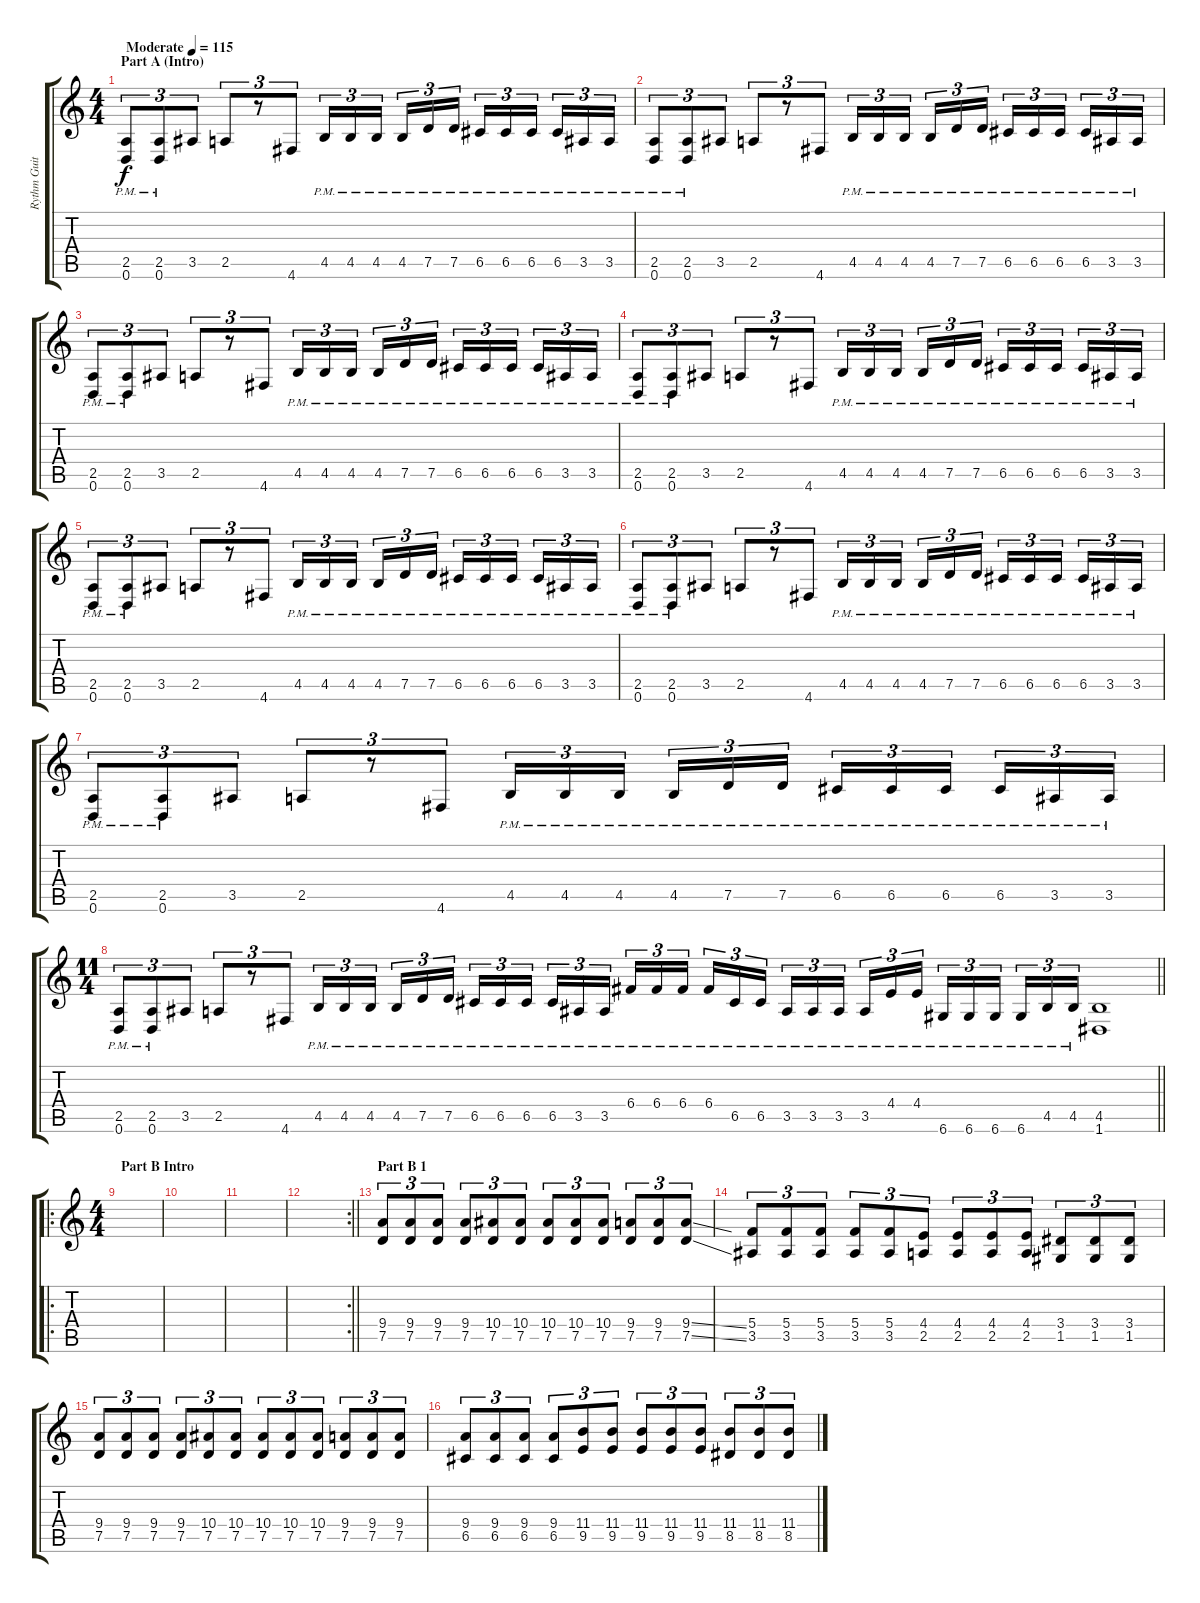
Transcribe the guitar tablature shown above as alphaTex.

\track ("Rythm Guitar" "Rythm Guit") {instrument distortionguitar}
\staff {score tabs}
\tuning (D4 A3 F3 C3 G2 D2) {hide}
\ts (4 4)
\section ("" "Part A (Intro)")
\tempo (115 "Moderate")
\clef g2
\ks c
(2.5{pm} 0.6{pm}).8{tu (3 2) dy f instrument distortionguitar} (2.5{pm} 0.6{pm}).8{tu (3 2)} 3.5.8{tu (3 2)} 2.5.8{tu (3 2)} r.8{tu (3 2)} 4.6.8{tu (3 2)} 4.5{pm}.16{tu (3 2)} 4.5{pm}.16{tu (3 2)} 4.5{pm}.16{tu (3 2) beam splitsecondary} 4.5{pm}.16{tu (3 2)} 7.5{pm}.16{tu (3 2)} 7.5{pm}.16{tu (3 2)} 6.5{pm}.16{tu (3 2)} 6.5{pm}.16{tu (3 2)} 6.5{pm}.16{tu (3 2) beam splitsecondary} 6.5{pm}.16{tu (3 2)} 3.5{pm}.16{tu (3 2)} 3.5{pm}.16{tu (3 2)} |
(2.5{pm} 0.6{pm}).8{tu (3 2)} (2.5{pm} 0.6{pm}).8{tu (3 2)} 3.5.8{tu (3 2)} 2.5.8{tu (3 2)} r.8{tu (3 2)} 4.6.8{tu (3 2)} 4.5{pm}.16{tu (3 2)} 4.5{pm}.16{tu (3 2)} 4.5{pm}.16{tu (3 2) beam splitsecondary} 4.5{pm}.16{tu (3 2)} 7.5{pm}.16{tu (3 2)} 7.5{pm}.16{tu (3 2)} 6.5{pm}.16{tu (3 2)} 6.5{pm}.16{tu (3 2)} 6.5{pm}.16{tu (3 2) beam splitsecondary} 6.5{pm}.16{tu (3 2)} 3.5{pm}.16{tu (3 2)} 3.5{pm}.16{tu (3 2)} |
(2.5{pm} 0.6{pm}).8{tu (3 2)} (2.5{pm} 0.6{pm}).8{tu (3 2)} 3.5.8{tu (3 2)} 2.5.8{tu (3 2)} r.8{tu (3 2)} 4.6.8{tu (3 2)} 4.5{pm}.16{tu (3 2)} 4.5{pm}.16{tu (3 2)} 4.5{pm}.16{tu (3 2) beam splitsecondary} 4.5{pm}.16{tu (3 2)} 7.5{pm}.16{tu (3 2)} 7.5{pm}.16{tu (3 2)} 6.5{pm}.16{tu (3 2)} 6.5{pm}.16{tu (3 2)} 6.5{pm}.16{tu (3 2) beam splitsecondary} 6.5{pm}.16{tu (3 2)} 3.5{pm}.16{tu (3 2)} 3.5{pm}.16{tu (3 2)} |
(2.5{pm} 0.6{pm}).8{tu (3 2)} (2.5{pm} 0.6{pm}).8{tu (3 2)} 3.5.8{tu (3 2)} 2.5.8{tu (3 2)} r.8{tu (3 2)} 4.6.8{tu (3 2)} 4.5{pm}.16{tu (3 2)} 4.5{pm}.16{tu (3 2)} 4.5{pm}.16{tu (3 2) beam splitsecondary} 4.5{pm}.16{tu (3 2)} 7.5{pm}.16{tu (3 2)} 7.5{pm}.16{tu (3 2)} 6.5{pm}.16{tu (3 2)} 6.5{pm}.16{tu (3 2)} 6.5{pm}.16{tu (3 2) beam splitsecondary} 6.5{pm}.16{tu (3 2)} 3.5{pm}.16{tu (3 2)} 3.5{pm}.16{tu (3 2)} |
(2.5{pm} 0.6{pm}).8{tu (3 2)} (2.5{pm} 0.6{pm}).8{tu (3 2)} 3.5.8{tu (3 2)} 2.5.8{tu (3 2)} r.8{tu (3 2)} 4.6.8{tu (3 2)} 4.5{pm}.16{tu (3 2)} 4.5{pm}.16{tu (3 2)} 4.5{pm}.16{tu (3 2) beam splitsecondary} 4.5{pm}.16{tu (3 2)} 7.5{pm}.16{tu (3 2)} 7.5{pm}.16{tu (3 2)} 6.5{pm}.16{tu (3 2)} 6.5{pm}.16{tu (3 2)} 6.5{pm}.16{tu (3 2) beam splitsecondary} 6.5{pm}.16{tu (3 2)} 3.5{pm}.16{tu (3 2)} 3.5{pm}.16{tu (3 2)} |
(2.5{pm} 0.6{pm}).8{tu (3 2)} (2.5{pm} 0.6{pm}).8{tu (3 2)} 3.5.8{tu (3 2)} 2.5.8{tu (3 2)} r.8{tu (3 2)} 4.6.8{tu (3 2)} 4.5{pm}.16{tu (3 2)} 4.5{pm}.16{tu (3 2)} 4.5{pm}.16{tu (3 2) beam splitsecondary} 4.5{pm}.16{tu (3 2)} 7.5{pm}.16{tu (3 2)} 7.5{pm}.16{tu (3 2)} 6.5{pm}.16{tu (3 2)} 6.5{pm}.16{tu (3 2)} 6.5{pm}.16{tu (3 2) beam splitsecondary} 6.5{pm}.16{tu (3 2)} 3.5{pm}.16{tu (3 2)} 3.5{pm}.16{tu (3 2)} |
(2.5{pm} 0.6{pm}).8{tu (3 2)} (2.5{pm} 0.6{pm}).8{tu (3 2)} 3.5.8{tu (3 2)} 2.5.8{tu (3 2)} r.8{tu (3 2)} 4.6.8{tu (3 2)} 4.5{pm}.16{tu (3 2)} 4.5{pm}.16{tu (3 2)} 4.5{pm}.16{tu (3 2) beam splitsecondary} 4.5{pm}.16{tu (3 2)} 7.5{pm}.16{tu (3 2)} 7.5{pm}.16{tu (3 2)} 6.5{pm}.16{tu (3 2)} 6.5{pm}.16{tu (3 2)} 6.5{pm}.16{tu (3 2) beam splitsecondary} 6.5{pm}.16{tu (3 2)} 3.5{pm}.16{tu (3 2)} 3.5{pm}.16{tu (3 2)} |
\ts (11 4)
\barLineRight lightlight
(2.5{pm} 0.6{pm}).8{tu (3 2)} (2.5{pm} 0.6{pm}).8{tu (3 2)} 3.5.8{tu (3 2)} 2.5.8{tu (3 2)} r.8{tu (3 2)} 4.6.8{tu (3 2)} 4.5{pm}.16{tu (3 2)} 4.5{pm}.16{tu (3 2)} 4.5{pm}.16{tu (3 2) beam splitsecondary} 4.5{pm}.16{tu (3 2)} 7.5{pm}.16{tu (3 2)} 7.5{pm}.16{tu (3 2)} 6.5{pm}.16{tu (3 2)} 6.5{pm}.16{tu (3 2)} 6.5{pm}.16{tu (3 2) beam splitsecondary} 6.5{pm}.16{tu (3 2)} 3.5{pm}.16{tu (3 2)} 3.5{pm}.16{tu (3 2)} 6.4{pm}.16{tu (3 2)} 6.4{pm}.16{tu (3 2)} 6.4{pm}.16{tu (3 2) beam splitsecondary} 6.4{pm}.16{tu (3 2)} 6.5{pm}.16{tu (3 2)} 6.5{pm}.16{tu (3 2)} 3.5{pm}.16{tu (3 2)} 3.5{pm}.16{tu (3 2)} 3.5{pm}.16{tu (3 2) beam splitsecondary} 3.5{pm}.16{tu (3 2)} 4.4{pm}.16{tu (3 2)} 4.4{pm}.16{tu (3 2)} 6.6{pm}.16{tu (3 2)} 6.6{pm}.16{tu (3 2)} 6.6{pm}.16{tu (3 2) beam splitsecondary} 6.6{pm}.16{tu (3 2)} 4.5{pm}.16{tu (3 2)} 4.5{pm}.16{tu (3 2)} (4.5 1.6).1 |
\ro
\ts (4 4)
\section ("" "Part B Intro")
|
|
|
\rc 2
\barLineRight lightlight
|
\section ("" "Part B 1")
(9.4 7.5).8{tu (3 2)} (9.4 7.5).8{tu (3 2)} (9.4 7.5).8{tu (3 2)} (9.4 7.5).8{tu (3 2)} (10.4 7.5).8{tu (3 2)} (10.4 7.5).8{tu (3 2)} (10.4 7.5).8{tu (3 2)} (10.4 7.5).8{tu (3 2)} (10.4 7.5).8{tu (3 2)} (9.4 7.5).8{tu (3 2)} (9.4 7.5).8{tu (3 2)} (9.4{ss} 7.5{ss}).8{tu (3 2)} |
(5.4 3.5).8{tu (3 2)} (5.4 3.5).8{tu (3 2)} (5.4 3.5).8{tu (3 2)} (5.4 3.5).8{tu (3 2)} (5.4 3.5).8{tu (3 2)} (4.4 2.5).8{tu (3 2)} (4.4 2.5).8{tu (3 2)} (4.4 2.5).8{tu (3 2)} (4.4 2.5).8{tu (3 2)} (3.4 1.5).8{tu (3 2)} (3.4 1.5).8{tu (3 2)} (3.4 1.5).8{tu (3 2)} |
(9.4 7.5).8{tu (3 2)} (9.4 7.5).8{tu (3 2)} (9.4 7.5).8{tu (3 2)} (9.4 7.5).8{tu (3 2)} (10.4 7.5).8{tu (3 2)} (10.4 7.5).8{tu (3 2)} (10.4 7.5).8{tu (3 2)} (10.4 7.5).8{tu (3 2)} (10.4 7.5).8{tu (3 2)} (9.4 7.5).8{tu (3 2)} (9.4 7.5).8{tu (3 2)} (9.4 7.5).8{tu (3 2)} |
(9.4 6.5).8{tu (3 2)} (9.4 6.5).8{tu (3 2)} (9.4 6.5).8{tu (3 2)} (9.4 6.5).8{tu (3 2)} (11.4 9.5).8{tu (3 2)} (11.4 9.5).8{tu (3 2)} (11.4 9.5).8{tu (3 2)} (11.4 9.5).8{tu (3 2)} (11.4 9.5).8{tu (3 2)} (11.4 8.5).8{tu (3 2)} (11.4 8.5).8{tu (3 2)} (11.4 8.5).8{tu (3 2)}
